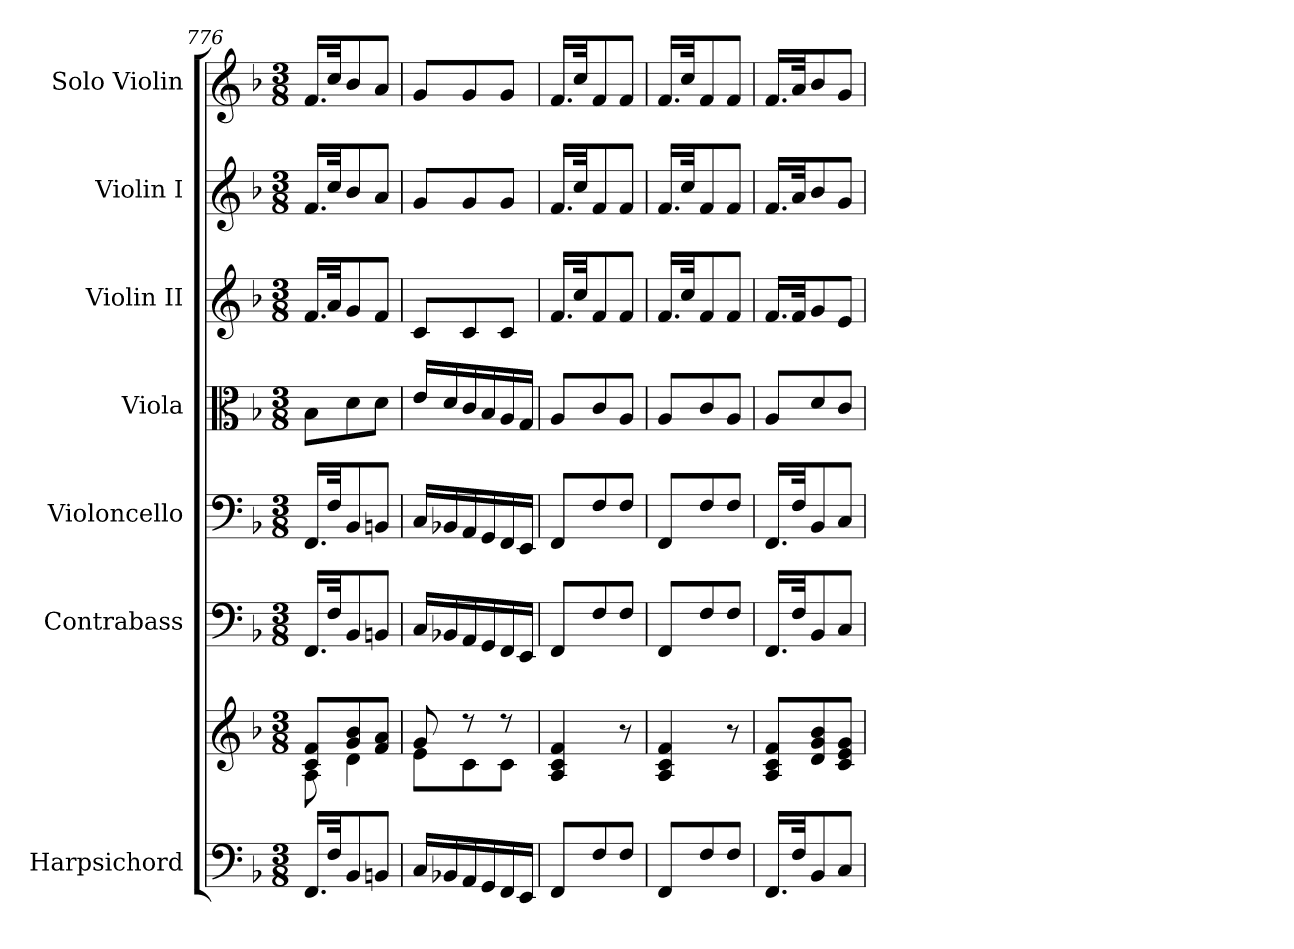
**kern	**kern	**kern	**kern	**kern	**kern	**kern	**kern
*part7	*part7	*part6	*part5	*part4	*part3	*part2	*part1
*staff8	*staff7	*staff6	*staff5	*staff4	*staff3	*staff2	*staff1
*I"Harpsichord	*	*I"Contrabass	*I"Violoncello	*I"Viola	*I"Violin II	*I"Violin I	*I"Solo Violin
*I'Hch.	*	*I'Cb.	*I'Vc.	*I'Vla.	*I'Vln. II	*I'Vln. I	*I'Vln.
*clefF4	*clefG2	*clefF4	*clefF4	*clefC3	*clefG2	*clefG2	*clefG2
*	*	*ITrd7c12	*	*	*	*	*
*k[b-]	*k[b-]	*k[b-]	*k[b-]	*k[b-]	*k[b-]	*k[b-]	*k[b-]
*M3/8	*M3/8	*M3/8	*M3/8	*M3/8	*M3/8	*M3/8	*M3/8
=776	=776	=776	=776	=776	=776	=776	=776
*	*^	*	*	*	*	*	*
16.FF/LL	8c/ 8f/L	8A\	16.FFF/LL	16.FF/LL	8B-\L	16.f/LL	16.f/LL	16.f/LL
32F/JK	.	.	32FF/JK	32F/JK	.	32a/JK	32cc/JK	32cc/JK
8BB-/	8g/ 8b-/	4d\	8BBB-/	8BB-/	8d\	8g/	8b-/	8b-/
8BBn/J	8f/ 8a/J	.	8BBBn/J	8BBn/J	8d\J	8f/J	8a/J	8a/J
=777	=777	=777	=777	=777	=777	=777	=777	=777
16C/LL	8g/	8e\L	16CC/LL	16C/LL	16e/LL	8c/L	8g/L	8g/L
16BB-X/	.	.	16BBB-X/	16BB-X/	16d/	.	.	.
16AA/	8r	8c\	16AAA/	16AA/	16c/	8c/	8g/	8g/
16GG/	.	.	16GGG/	16GG/	16B-/	.	.	.
16FF/	8r	8c\J	16FFF/	16FF/	16A/	8c/J	8g/J	8g/J
16EE/JJ	.	.	16EEE/JJ	16EE/JJ	16G/JJ	.	.	.
*	*v	*v	*	*	*	*	*	*
=778	=778	=778	=778	=778	=778	=778	=778
8FF/L	4A/ 4c/ 4f/	8FFF/L	8FF/L	8A/L	16.f/LL	16.f/LL	16.f/LL
.	.	.	.	.	32cc/JK	32cc/JK	32cc/JK
8F/	.	8FF/	8F/	8c/	8f/	8f/	8f/
8F/J	8r	8FF/J	8F/J	8A/J	8f/J	8f/J	8f/J
!!LO:PB:g=z
=779	=779	=779	=779	=779	=779	=779	=779
8FF/L	4A/ 4c/ 4f/	8FFF/L	8FF/L	8A/L	16.f/LL	16.f/LL	16.f/LL
.	.	.	.	.	32cc/JK	32cc/JK	32cc/JK
8F/	.	8FF/	8F/	8c/	8f/	8f/	8f/
8F/J	8r	8FF/J	8F/J	8A/J	8f/J	8f/J	8f/J
=780	=780	=780	=780	=780	=780	=780	=780
16.FF/LL	8A/ 8c/ 8f/L	16.FFF/LL	16.FF/LL	8A/L	16.f/LL	16.f/LL	16.f/LL
32F/JK	.	32FF/JK	32F/JK	.	32f/JK	32a/JK	32a/JK
8BB-/	8d/ 8g/ 8b-/	8BBB-/	8BB-/	8d/	8g/	8b-/	8b-/
8C/J	8c/ 8e/ 8g/J	8CC/J	8C/J	8c/J	8e/J	8g/J	8g/J
=	=	=	=	=	=	=	=
*-	*-	*-	*-	*-	*-	*-	*-
